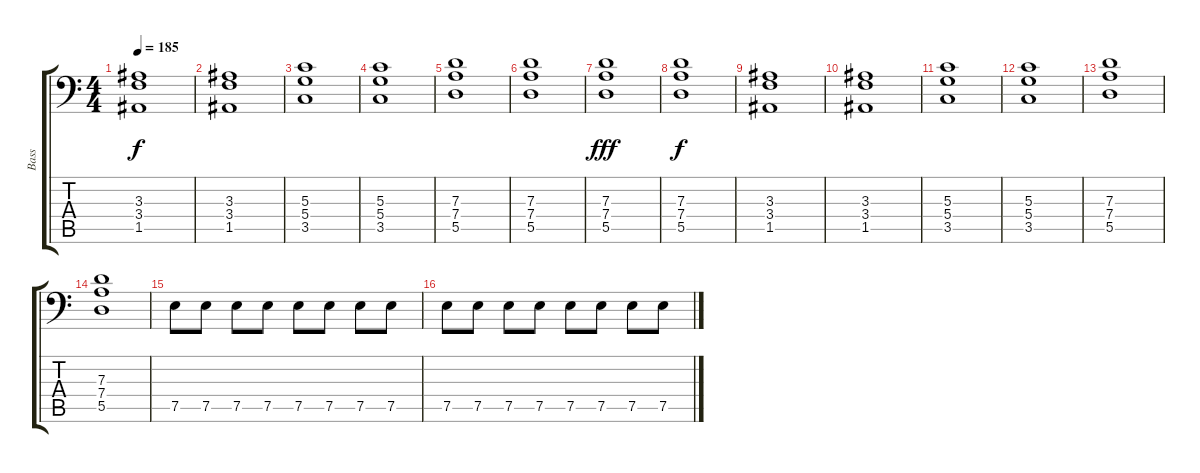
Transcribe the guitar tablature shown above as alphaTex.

\track ("Bass" "Bass") {instrument electricbassfinger}
\staff {score tabs}
\tuning (E3 B2 G2 D2 A1 E1) {hide}
\ts (4 4)
\tempo 185
\clef f4
\ks c
(3.3 3.4 1.5).1{dy f} |
(3.3 3.4 1.5).1 |
(5.3 5.4 3.5).1 |
(5.3 5.4 3.5).1 |
(7.3 7.4 5.5).1 |
(7.3 7.4 5.5).1 |
(7.3 7.4 5.5).1{dy fff} |
(7.3 7.4 5.5).1{dy f} |
(3.3 3.4 1.5).1 |
(3.3 3.4 1.5).1 |
(5.3 5.4 3.5).1 |
(5.3 5.4 3.5).1 |
(7.3 7.4 5.5).1 |
(7.3 7.4 5.5).1 |
7.5.8 7.5.8 7.5.8 7.5.8 7.5.8 7.5.8 7.5.8 7.5.8 |
7.5.8 7.5.8 7.5.8 7.5.8 7.5.8 7.5.8 7.5.8 7.5.8
